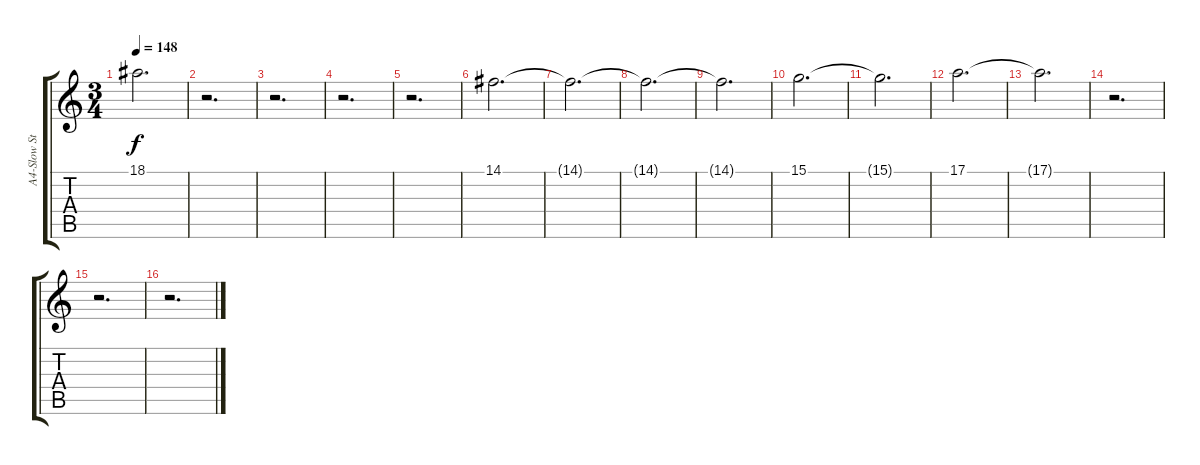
\track ("A4-Slow Strings" "A4-Slow St") {instrument stringensemble2}
\staff {score tabs}
\tuning (E4 B3 G3 D3 A2 E2) {hide}
\ts (3 4)
\tempo 148
\clef g2
\ks c
18.1{t}.2{d dy f} |
r.2{d} |
r.2{d} |
r.2{d} |
r.2{d} |
14.1.2{d} |
14.1{t}.2{d} |
14.1{t}.2{d} |
14.1{t}.2{d} |
15.1.2{d} |
15.1{t}.2{d} |
17.1.2{d} |
17.1{t}.2{d} |
r.2{d} |
r.2{d} |
r.2{d}
